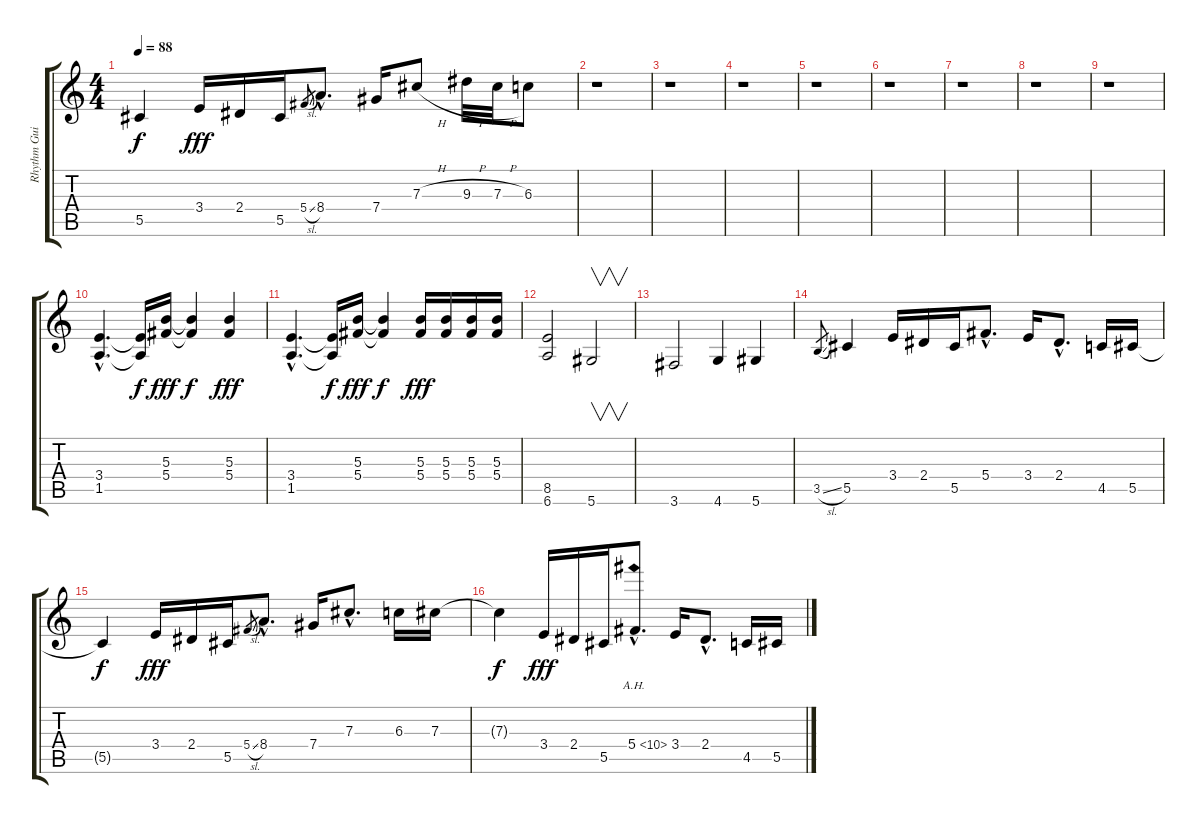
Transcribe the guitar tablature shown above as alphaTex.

\track ("Rhythm Guitar" "Rhythm Gui") {instrument overdrivenguitar}
\staff {score tabs}
\tuning (Eb4 Bb3 Gb3 Db3 Ab2 Eb2) {hide}
\ts (4 4)
\tempo 88
\clef g2
\ks c
5.5{t}.4{dy f} 3.4.16{dy fff} 2.4.16 5.5.16 5.4{sl}.8{gr} 8.4{hac}.8{d} 7.4.16 7.3{h}.8 9.3{h}.32 7.3{h}.32 6.3.8 |
r.1 |
r.1 |
r.1 |
r.1 |
r.1 |
r.1 |
r.1 |
r.1 |
(3.4{hac} 1.5{hac}).4{d} (3.4{t} 1.5{t}).16{dy f} (5.3 5.4).16{dy fff} (5.3{t} 5.4{t}).4{dy f} (5.3 5.4).4{dy fff} |
(3.4{hac} 1.5{hac}).4{d} (3.4{t} 1.5{t}).16{dy f} (5.3 5.4).16{dy fff} (5.3{t} 5.4{t}).4{dy f} (5.3 5.4).16{dy fff} (5.3 5.4).16 (5.3 5.4).16 (5.3 5.4).16 |
(8.5 6.6).2 5.6.2{v} |
3.6.2 4.6.4 5.6.4 |
3.5{sl}.8{gr} 5.5.4 3.4.16 2.4.16 5.5.16 5.4{hac}.8{d} 3.4.16 2.4{hac}.8{d} 4.5.16 5.5.16 |
5.5{t}.4{dy f} 3.4.16{dy fff} 2.4.16 5.5.16 5.4{sl}.8{gr} 8.4{hac}.8{d} 7.4.16 7.3{hac}.8{d} 6.3.16 7.3.16 |
7.3{t}.4{dy f} 3.4.16{dy fff} 2.4.16 5.5.16 5.4{ah 5 hac}.8{d} 3.4.16 2.4{hac}.8{d} 4.5.16 5.5.16
